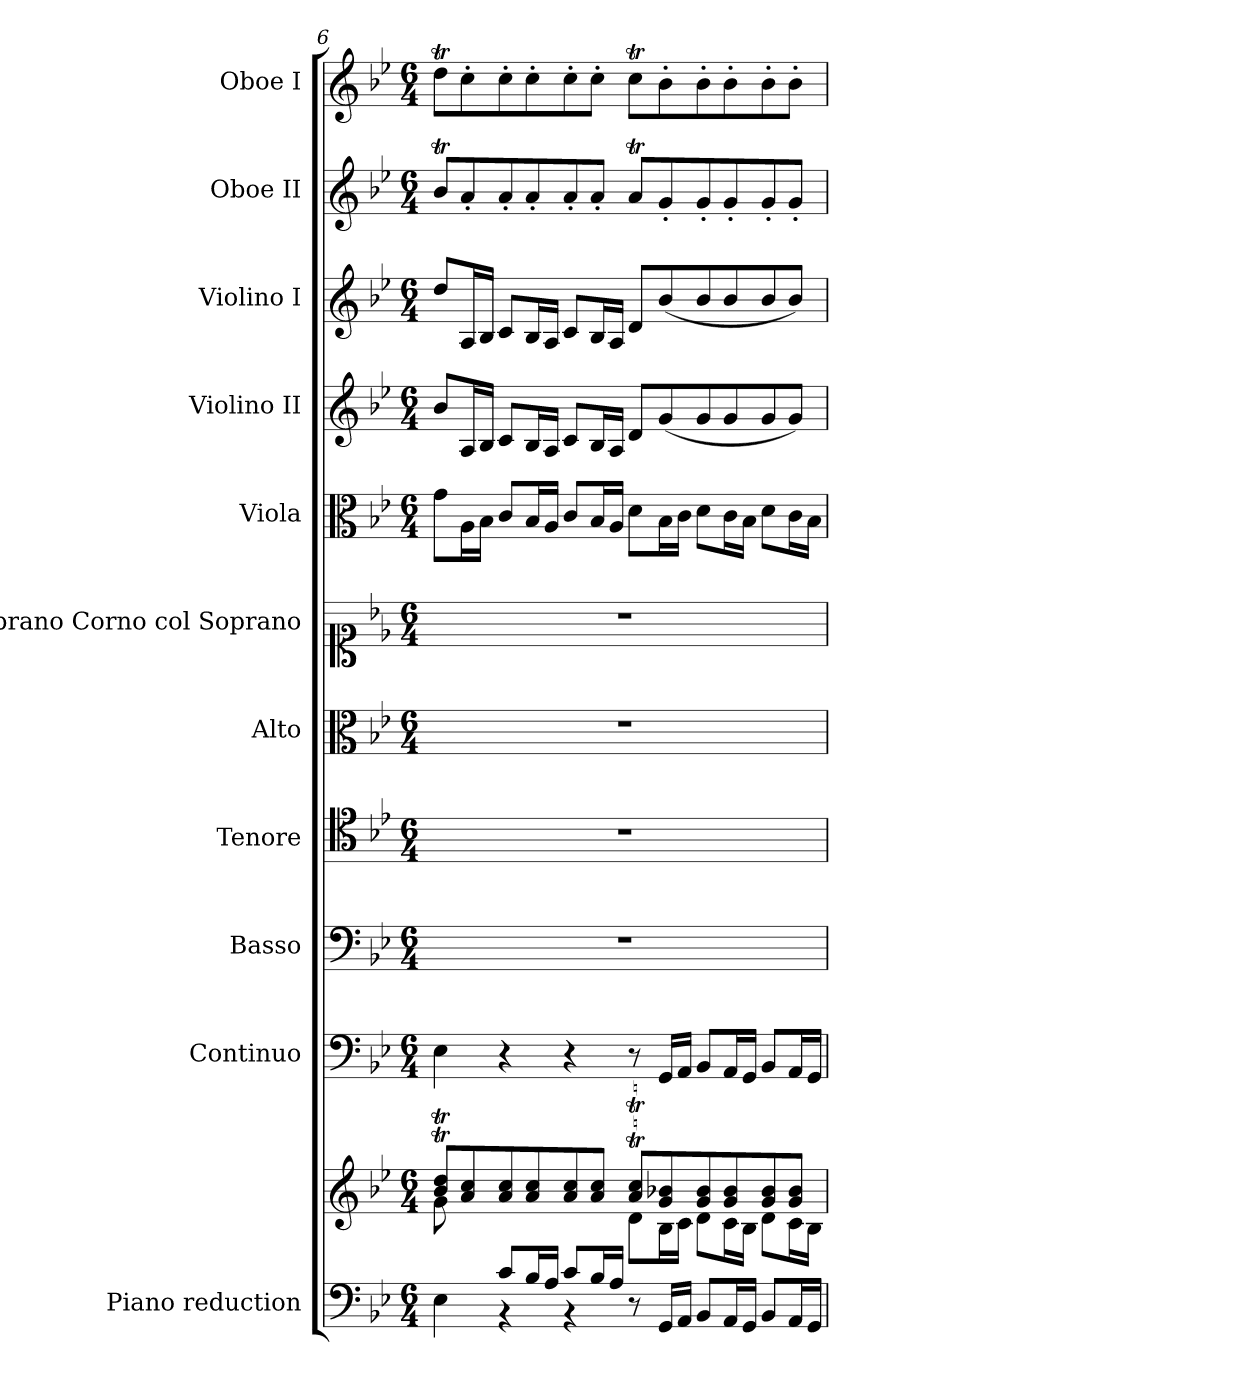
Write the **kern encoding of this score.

**kern	**kern	**kern	**kern	**kern	**kern	**kern	**kern	**kern	**kern	**kern	**kern
*part11	*part11	*part10	*part9	*part8	*part7	*part6	*part5	*part4	*part3	*part2	*part1
*staff12	*staff11	*staff10	*staff9	*staff8	*staff7	*staff6	*staff5	*staff4	*staff3	*staff2	*staff1
*I"Piano reduction	*	*I"Continuo	*I"Basso	*I"Tenore	*I"Alto	*I"Soprano Corno col Soprano	*I"Viola	*I"Violino II	*I"Violino I	*I"Oboe II	*I"Oboe I
*I'Pno	*	*	*	*	*	*	*I'Vla	*I'Vln	*I'Vln	*I'Ob	*I'Ob
*clefF4	*clefG2	*clefF4	*clefF4	*clefC4	*clefC3	*clefC1	*clefC3	*clefG2	*clefG2	*clefG2	*clefG2
*k[b-e-]	*k[b-e-]	*k[b-e-]	*k[b-e-]	*k[b-e-]	*k[b-e-]	*k[b-e-]	*k[b-e-]	*k[b-e-]	*k[b-e-]	*k[b-e-]	*k[b-e-]
*M6/4	*M6/4	*M6/4	*M6/4	*M6/4	*M6/4	*M6/4	*M6/4	*M6/4	*M6/4	*M6/4	*M6/4
=6	=6	=6	=6	=6	=6	=6	=6	=6	=6	=6	=6
*^	*^	*	*	*	*	*	*	*	*	*	*
*	*	*	*^	*	*	*	*	*	*	*	*	*	*
8ryy	4E-\	8b-/T 8dd/TL	2.ryy	8g\L	4E-\	1.r	1.r	1.r	1.r	8g\L	8b-/L	8dd/L	8b-T/L	8ddt\L
16A/L	.	8a/ 8cc/	.	1ryy	.	.	.	.	.	16A\L	16A/L	16A/L	8a'/	8cc'\
16B-/JJ	.	.	.	.	.	.	.	.	.	16B-\JJ	16B-/JJ	16B-/JJ	.	.
8c/L	4r	8a/ 8cc/	.	.	4r	.	.	.	.	8c/L	8c/L	8c/L	8a'/	8cc'\
16B-/L	.	8a/ 8cc/	.	.	.	.	.	.	.	16B-/L	16B-/L	16B-/L	8a'/	8cc'\
16A/JJ	.	.	.	.	.	.	.	.	.	16A/JJ	16A/JJ	16A/JJ	.	.
8c/L	4r	8a/ 8cc/	.	.	4r	.	.	.	.	8c/L	8c/L	8c/L	8a'/	8cc'\
16B-/L	.	8a/ 8cc/J	.	.	.	.	.	.	.	16B-/L	16B-/L	16B-/L	8a'/J	8cc'\J
16A/JJ	.	.	.	.	.	.	.	.	.	16A/JJ	16A/JJ	16A/JJ	.	.
8r	2.ryy	8a/T 8cc/TL	8d\L	.	8r	.	.	.	.	8d\L	8d/L	8d/L	8at/L	8ccT\L
16GG/LL	.	8g/ 8b-/	16B-\L	.	16GG/LL	.	.	.	.	16B-\L	(8g/	(8b-/	8g'/	8b-'\
16AA/JJ	.	.	16c\JJ	.	16AA/JJ	.	.	.	.	16c\JJ	.	.	.	.
8BB-/L	.	8g/ 8b-/	8d\L	.	8BB-/L	.	.	.	.	8d\L	8g/	8b-/	8g'/	8b-'\
16AA/L	.	8g/ 8b-/	16c\L	4.ryy	16AA/L	.	.	.	.	16c\L	8g/	8b-/	8g'/	8b-'\
16GG/JJ	.	.	16B-\JJ	.	16GG/JJ	.	.	.	.	16B-\JJ	.	.	.	.
8BB-/L	.	8g/ 8b-/	8d\L	.	8BB-/L	.	.	.	.	8d\L	8g/	8b-/	8g'/	8b-'\
16AA/L	.	8g/ 8b-/J	16c\L	.	16AA/L	.	.	.	.	16c\L	8g/J)	8b-/J)	8g'/J	8b-'\J
16GG/JJ	.	.	16B-\JJ	.	16GG/JJ	.	.	.	.	16B-\JJ	.	.	.	.
*v	*v	*	*	*	*	*	*	*	*	*	*	*	*	*
*	*v	*v	*v	*	*	*	*	*	*	*	*	*	*
=	=	=	=	=	=	=	=	=	=	=	=
*-	*-	*-	*-	*-	*-	*-	*-	*-	*-	*-	*-
